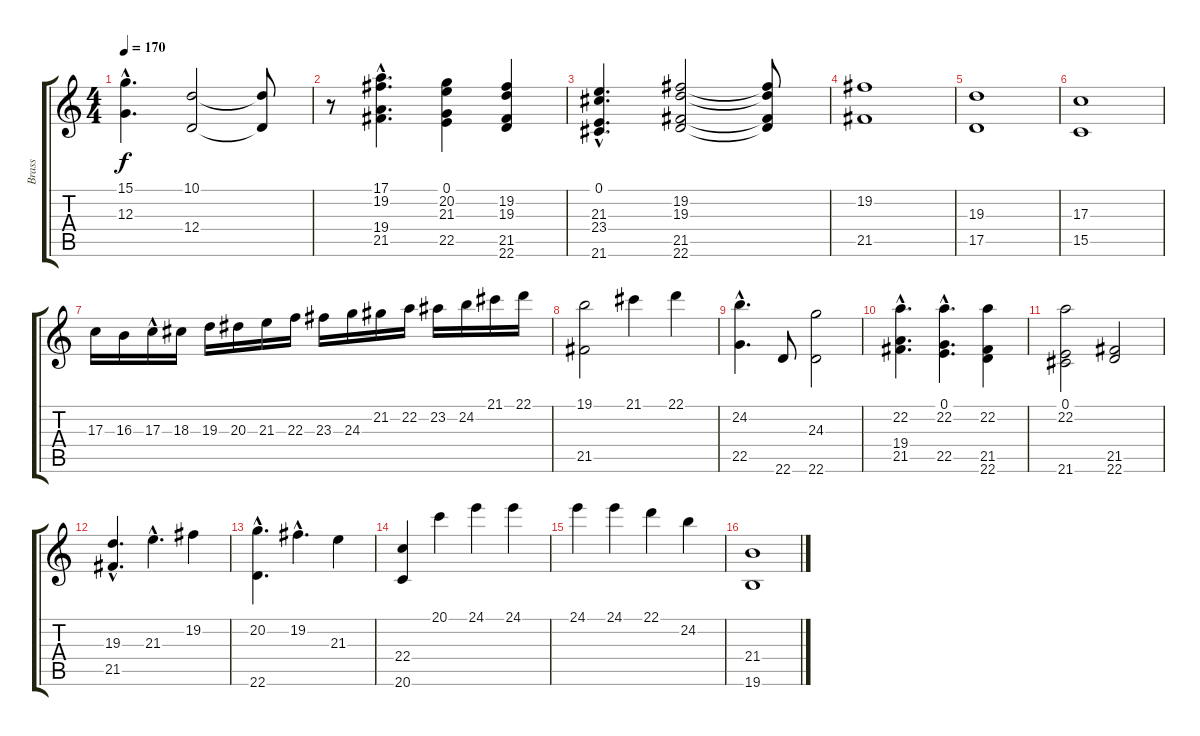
\track ("Brass" "Brass") {instrument synthbrass1}
\staff {score tabs}
\tuning (E4 B3 G3 D3 A2 E2) {hide}
\ts (4 4)
\tempo 170
\clef g2
\ks c
(15.1{hac} 12.3{hac}).4{d dy f} (10.1 12.4).2 (10.1{t} 12.4{t}).8 |
r.8 (17.1{hac} 19.2{hac} 19.4{hac} 21.5{hac}).4{d} (0.1 20.2 21.3 22.5).4 (19.2 19.3 21.5 22.6).4 |
(0.1{hac} 21.3{hac} 23.4{hac} 21.6{hac}).4{d} (19.2 19.3 21.5 22.6).2 (19.2{t} 19.3{t} 21.5{t} 22.6{t}).8 |
(19.2 21.5).1 |
(19.3 17.5).1 |
(17.3 15.5).1 |
17.3.16 16.3.16 17.3{hac}.16 18.3.16 19.3.16 20.3.16 21.3.16 22.3.16 23.3.16 24.3.16 21.2.16 22.2.16 23.2.16 24.2.16 21.1.16 22.1.16 |
(19.1 21.5).2 21.1.4 22.1.4 |
(24.2 22.5{hac}).4{d} 22.6.8 (24.3 22.6).2 |
(22.2{hac} 19.4{hac} 21.5{hac}).4{d} (0.1{hac} 22.2{hac} 22.5{hac}).4{d} (22.2 21.5 22.6).4 |
(0.1 22.2 21.6).2 (21.5 22.6).2 |
(19.3{hac} 21.5).4{d} 21.3{hac}.4{d} 19.2.4 |
(20.2{hac} 22.6).4{d} 19.2{hac}.4{d} 21.3.4 |
(22.4 20.6).4 20.1.4 24.1.4 24.1.4 |
24.1.4 24.1.4 22.1.4 24.2.4 |
(21.4 19.6).1
